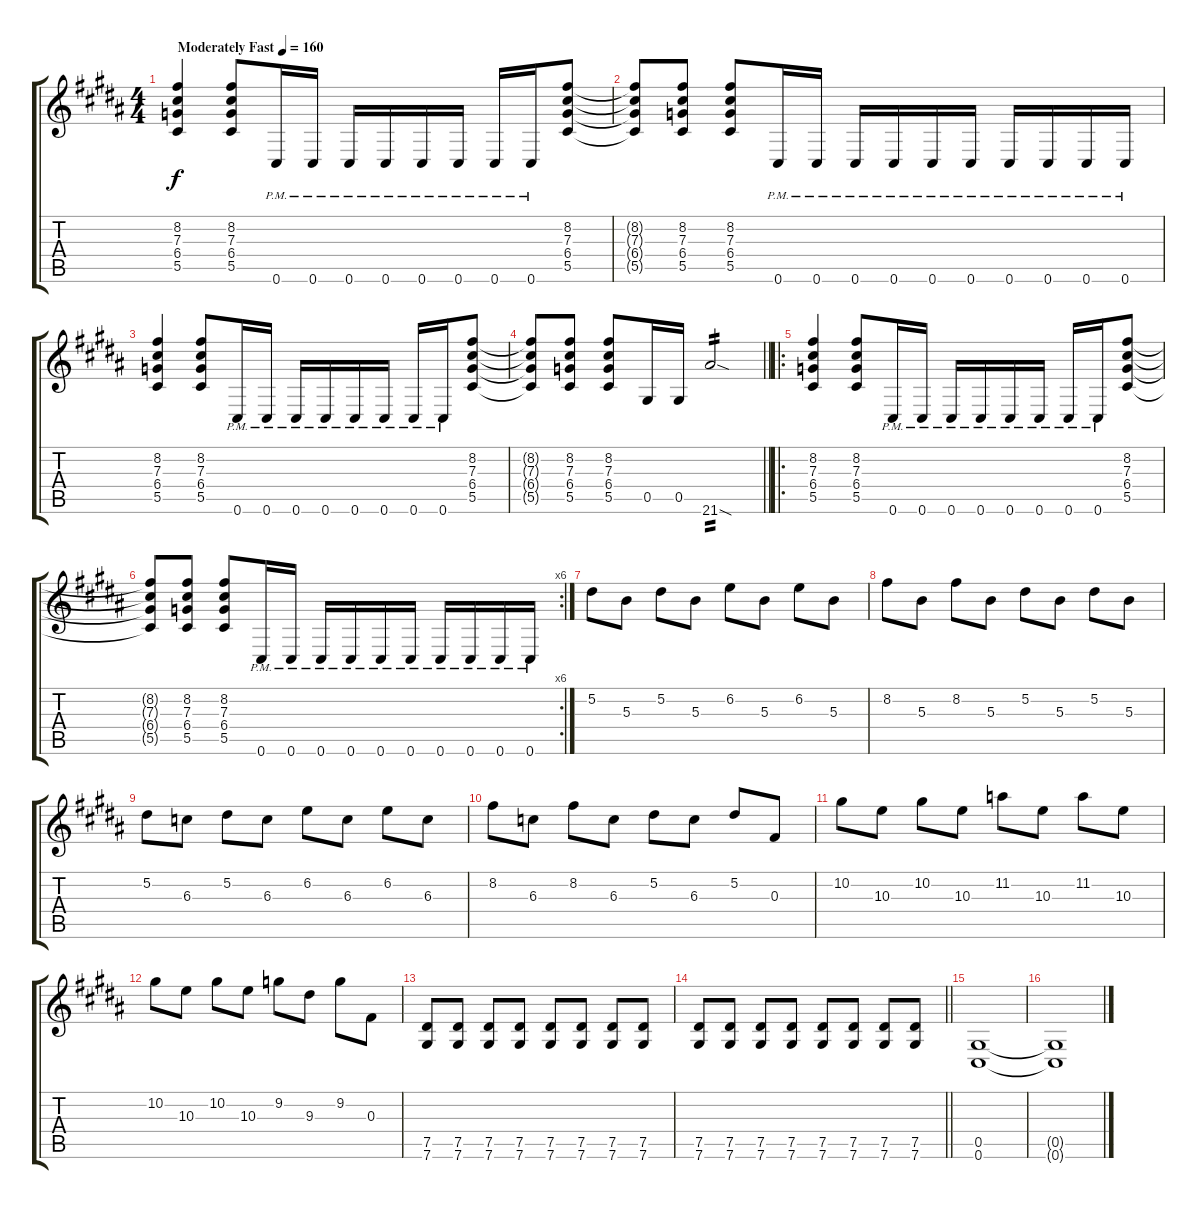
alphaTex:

\track "" {instrument overdrivenguitar}
\staff {score tabs}
\tuning (Eb4 Bb3 Gb3 Db3 Ab2 Db2) {hide}
\ts (4 4)
\tempo (160 "Moderately Fast")
\clef g2
\ks b
(8.2 7.3 6.4 5.5).4{dy f instrument overdrivenguitar} (8.2 7.3 6.4 5.5).8 0.6{pm}.16 0.6{pm}.16 0.6{pm}.16 0.6{pm}.16 0.6{pm}.16 0.6{pm}.16 0.6{pm}.16 0.6{pm}.16 (8.2 7.3 6.4 5.5).8 |
(8.2{t} 7.3{t} 6.4{t} 5.5{t}).8 (8.2 7.3 6.4 5.5).8 (8.2 7.3 6.4 5.5).8 0.6{pm}.16 0.6{pm}.16 0.6{pm}.16 0.6{pm}.16 0.6{pm}.16 0.6{pm}.16 0.6{pm}.16 0.6{pm}.16 0.6{pm}.16 0.6{pm}.16 |
(8.2 7.3 6.4 5.5).4 (8.2 7.3 6.4 5.5).8 0.6{pm}.16 0.6{pm}.16 0.6{pm}.16 0.6{pm}.16 0.6{pm}.16 0.6{pm}.16 0.6{pm}.16 0.6{pm}.16 (8.2 7.3 6.4 5.5).8 |
\barLineRight lightlight
(8.2{t} 7.3{t} 6.4{t} 5.5{t}).8 (8.2 7.3 6.4 5.5).8 (8.2 7.3 6.4 5.5).8 0.5.16 0.5.16 21.6{sod}.2{tp 2} |
\ro
(8.2 7.3 6.4 5.5).4 (8.2 7.3 6.4 5.5).8 0.6{pm}.16 0.6{pm}.16 0.6{pm}.16 0.6{pm}.16 0.6{pm}.16 0.6{pm}.16 0.6{pm}.16 0.6{pm}.16 (8.2 7.3 6.4 5.5).8 |
\rc 6
(8.2{t} 7.3{t} 6.4{t} 5.5{t}).8 (8.2 7.3 6.4 5.5).8 (8.2 7.3 6.4 5.5).8 0.6{pm}.16 0.6{pm}.16 0.6{pm}.16 0.6{pm}.16 0.6{pm}.16 0.6{pm}.16 0.6{pm}.16 0.6{pm}.16 0.6{pm}.16 0.6{pm}.16 |
5.2.8 5.3.8 5.2.8 5.3.8 6.2.8 5.3.8 6.2.8 5.3.8 |
8.2.8 5.3.8 8.2.8 5.3.8 5.2.8 5.3.8 5.2.8 5.3.8 |
5.2.8 6.3.8 5.2.8 6.3.8 6.2.8 6.3.8 6.2.8 6.3.8 |
8.2.8 6.3.8 8.2.8 6.3.8 5.2.8 6.3.8 5.2.8 0.3.8 |
10.2.8 10.3.8 10.2.8 10.3.8 11.2.8 10.3.8 11.2.8 10.3.8 |
10.2.8 10.3.8 10.2.8 10.3.8 9.2.8 9.3.8 9.2.8 0.3.8 |
(7.5 7.6).8 (7.5 7.6).8 (7.5 7.6).8 (7.5 7.6).8 (7.5 7.6).8 (7.5 7.6).8 (7.5 7.6).8 (7.5 7.6).8 |
\barLineRight lightlight
(7.5 7.6).8 (7.5 7.6).8 (7.5 7.6).8 (7.5 7.6).8 (7.5 7.6).8 (7.5 7.6).8 (7.5 7.6).8 (7.5 7.6).8 |
(0.5 0.6).1 |
(0.5{t} 0.6{t}).1
